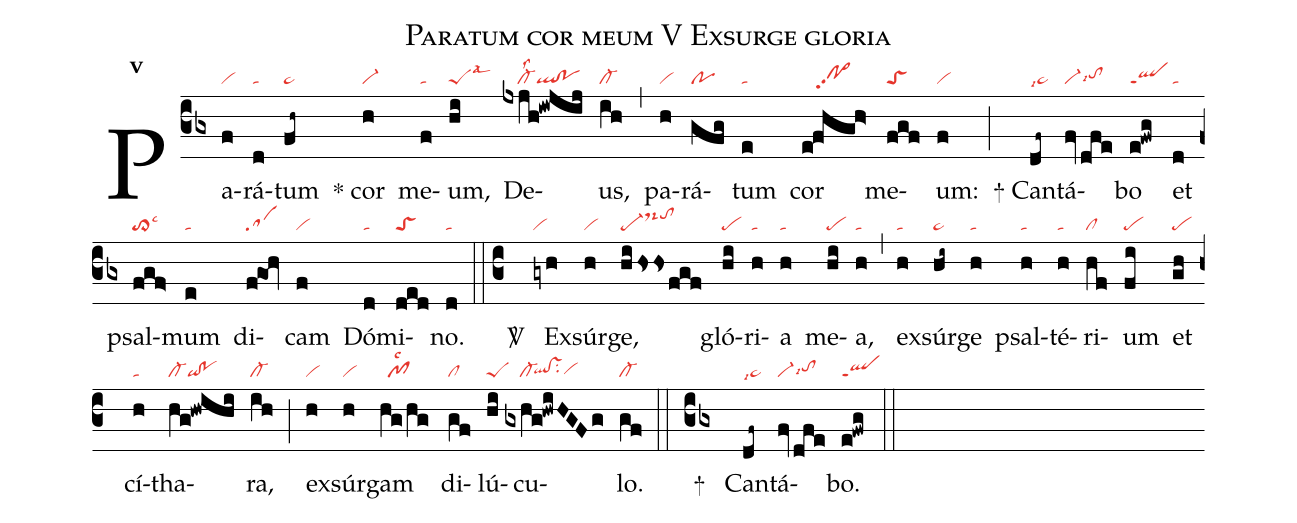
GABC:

name:Paratum cor meum V Exsurge gloria;
office-part:re;
mode:5;
nabc-lines:1;
%%
initial-style: 1;
name: Paratum cor meum;
mode: 5;
office-part: Responsorium;
annotation: Resp.;
annotation: v;
nabc-lines:1;
%%
(cb3) Pa(f|vi)rá(d|ta)tum(fh~|ta>) <sp>*</sp> cor(h|vi-) me(f|ta)um,(hi|peSlsal3) De(jxjh!iwjij|////cl-lss2ql!po)us,(ih|cl-) (,) pa(h|vi)rá(gfg|po)tum(e|ta) cor(e!fhgh>|////po>hhpp2) me(fgf|toS)um:(f|vi) (;)
<sp>+</sp> Can(df~|ta>lsi7)tá(fv/dfe|vi-tohhlsi7)bo(e!fwg|qlppt1) et(d|ta) psal(fgf>|to>lsc3)mum(e|ta) di(f!goh|sa)cam(f|vi) Dó(d|ta)mi(ded|toS)no.(d|ta) (::)

<sp>V/</sp> (c3) Ex(gyh|vi)súr(h|vi)ge,(hi/hssfgf|pe-ds-hjtohj) gló(hi|pe)ri(h|ta)a(h|ta) me(hi|pe)a,(h|ta) (,) ex(h|ta)súr(hi~|ta>)ge(h|ta) psal(h|ta)té(h|ta)ri(hf|cl)um(fi|pe) et(gh|pe) cí(h|ta)tha(hg!hwihi|cl-qi!po)ra,(ih|cl-) (;) ex(h|vi)súr(h|vi)gam(hg/hg|//pf1lsc2) di(gf|cl)lú(hi|peS)cu(gxhg!hwiHGFg|////cl-`qlhg!vshgsu2vihg)lo.(gf|cl-) (::)
<sp>+</sp> (cb3) Can(df~|ta>lsi7)tá(fv/dfe|vi-tohhlsi7)bo.(e!fwg|qlppt1) (::)
